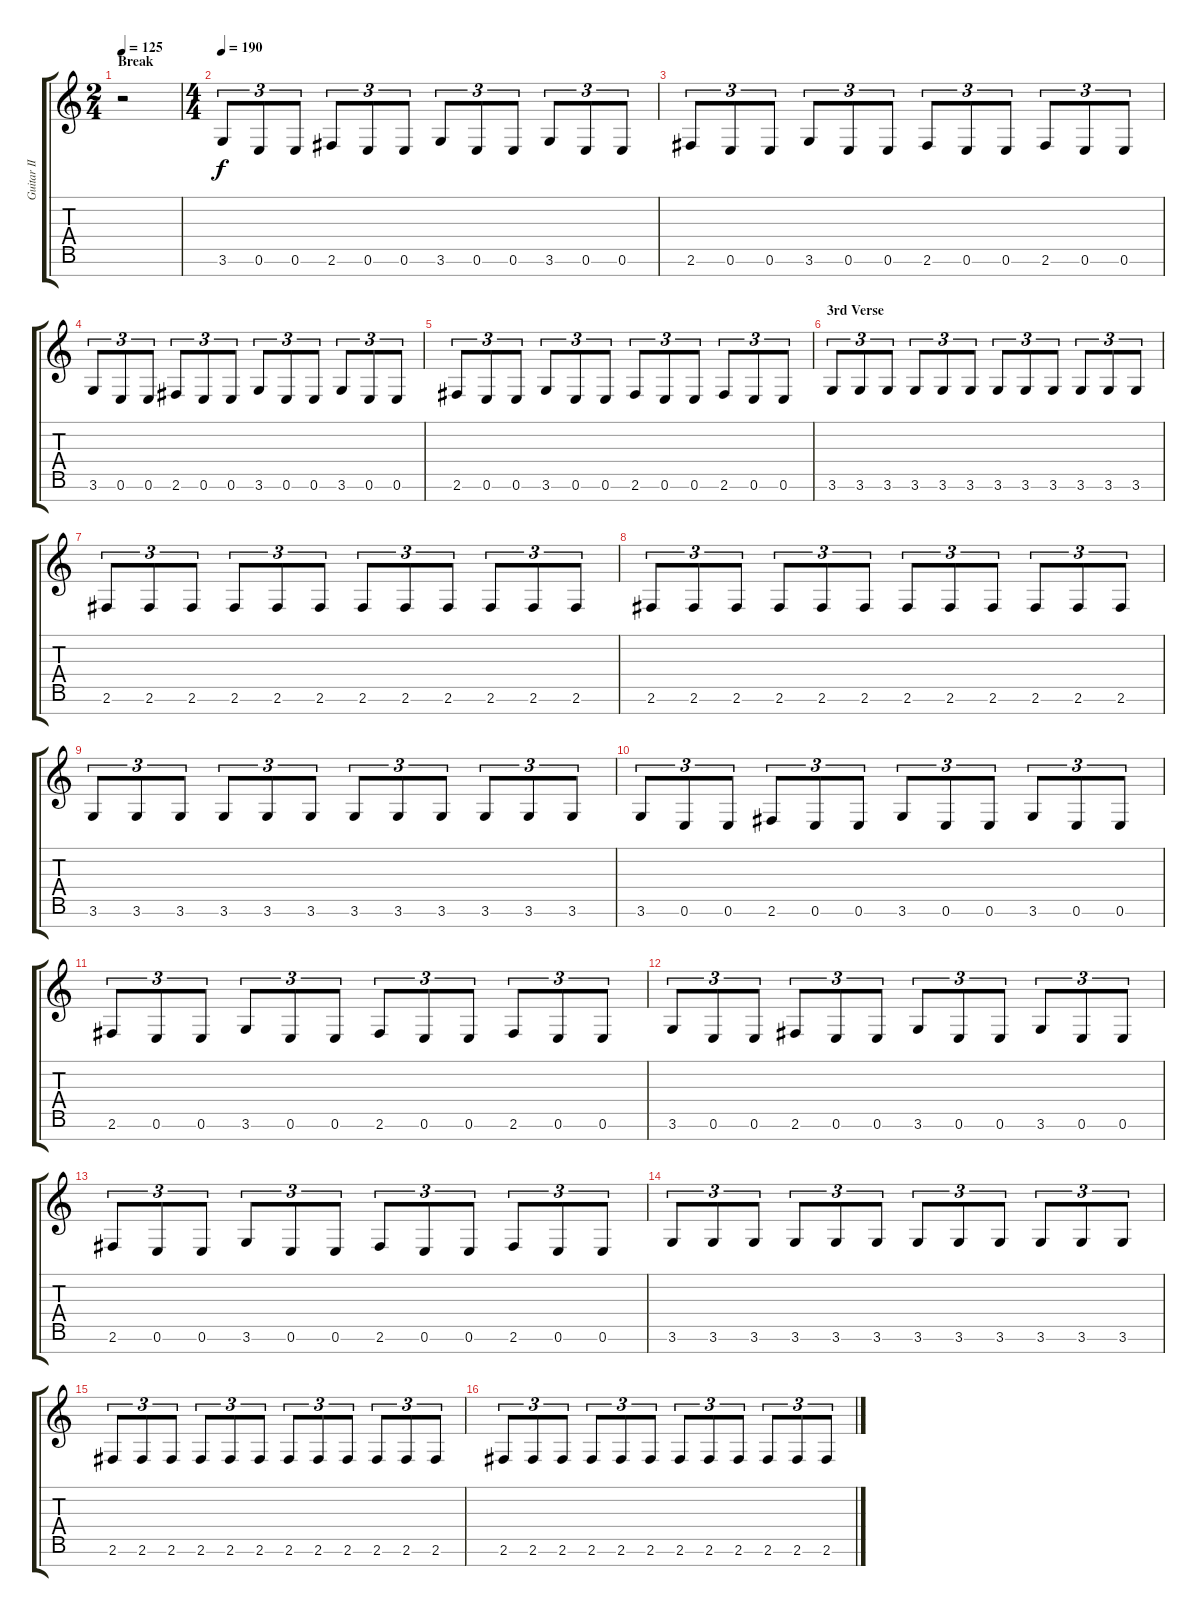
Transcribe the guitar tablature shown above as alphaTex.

\track ("Guitar II" "Guitar II") {instrument distortionguitar}
\staff {score tabs}
\tuning (E4 B3 G3 D3 A2 E2 B1) {hide}
\ts (2 4)
\section ("" "Break")
\tempo 125
\clef g2
\ks c
r.2{dy f} |
\ts (4 4)
\tempo 190
3.6.8{tu (3 2)} 0.6.8{tu (3 2)} 0.6.8{tu (3 2)} 2.6.8{tu (3 2)} 0.6.8{tu (3 2)} 0.6.8{tu (3 2)} 3.6.8{tu (3 2)} 0.6.8{tu (3 2)} 0.6.8{tu (3 2)} 3.6.8{tu (3 2)} 0.6.8{tu (3 2)} 0.6.8{tu (3 2)} |
2.6.8{tu (3 2)} 0.6.8{tu (3 2)} 0.6.8{tu (3 2)} 3.6.8{tu (3 2)} 0.6.8{tu (3 2)} 0.6.8{tu (3 2)} 2.6.8{tu (3 2)} 0.6.8{tu (3 2)} 0.6.8{tu (3 2)} 2.6.8{tu (3 2)} 0.6.8{tu (3 2)} 0.6.8{tu (3 2)} |
3.6.8{tu (3 2)} 0.6.8{tu (3 2)} 0.6.8{tu (3 2)} 2.6.8{tu (3 2)} 0.6.8{tu (3 2)} 0.6.8{tu (3 2)} 3.6.8{tu (3 2)} 0.6.8{tu (3 2)} 0.6.8{tu (3 2)} 3.6.8{tu (3 2)} 0.6.8{tu (3 2)} 0.6.8{tu (3 2)} |
2.6.8{tu (3 2)} 0.6.8{tu (3 2)} 0.6.8{tu (3 2)} 3.6.8{tu (3 2)} 0.6.8{tu (3 2)} 0.6.8{tu (3 2)} 2.6.8{tu (3 2)} 0.6.8{tu (3 2)} 0.6.8{tu (3 2)} 2.6.8{tu (3 2)} 0.6.8{tu (3 2)} 0.6.8{tu (3 2)} |
\section ("" "3rd Verse")
3.6.8{tu (3 2)} 3.6.8{tu (3 2)} 3.6.8{tu (3 2)} 3.6.8{tu (3 2)} 3.6.8{tu (3 2)} 3.6.8{tu (3 2)} 3.6.8{tu (3 2)} 3.6.8{tu (3 2)} 3.6.8{tu (3 2)} 3.6.8{tu (3 2)} 3.6.8{tu (3 2)} 3.6.8{tu (3 2)} |
2.6.8{tu (3 2)} 2.6.8{tu (3 2)} 2.6.8{tu (3 2)} 2.6.8{tu (3 2)} 2.6.8{tu (3 2)} 2.6.8{tu (3 2)} 2.6.8{tu (3 2)} 2.6.8{tu (3 2)} 2.6.8{tu (3 2)} 2.6.8{tu (3 2)} 2.6.8{tu (3 2)} 2.6.8{tu (3 2)} |
2.6.8{tu (3 2)} 2.6.8{tu (3 2)} 2.6.8{tu (3 2)} 2.6.8{tu (3 2)} 2.6.8{tu (3 2)} 2.6.8{tu (3 2)} 2.6.8{tu (3 2)} 2.6.8{tu (3 2)} 2.6.8{tu (3 2)} 2.6.8{tu (3 2)} 2.6.8{tu (3 2)} 2.6.8{tu (3 2)} |
3.6.8{tu (3 2)} 3.6.8{tu (3 2)} 3.6.8{tu (3 2)} 3.6.8{tu (3 2)} 3.6.8{tu (3 2)} 3.6.8{tu (3 2)} 3.6.8{tu (3 2)} 3.6.8{tu (3 2)} 3.6.8{tu (3 2)} 3.6.8{tu (3 2)} 3.6.8{tu (3 2)} 3.6.8{tu (3 2)} |
3.6.8{tu (3 2)} 0.6.8{tu (3 2)} 0.6.8{tu (3 2)} 2.6.8{tu (3 2)} 0.6.8{tu (3 2)} 0.6.8{tu (3 2)} 3.6.8{tu (3 2)} 0.6.8{tu (3 2)} 0.6.8{tu (3 2)} 3.6.8{tu (3 2)} 0.6.8{tu (3 2)} 0.6.8{tu (3 2)} |
2.6.8{tu (3 2)} 0.6.8{tu (3 2)} 0.6.8{tu (3 2)} 3.6.8{tu (3 2)} 0.6.8{tu (3 2)} 0.6.8{tu (3 2)} 2.6.8{tu (3 2)} 0.6.8{tu (3 2)} 0.6.8{tu (3 2)} 2.6.8{tu (3 2)} 0.6.8{tu (3 2)} 0.6.8{tu (3 2)} |
3.6.8{tu (3 2)} 0.6.8{tu (3 2)} 0.6.8{tu (3 2)} 2.6.8{tu (3 2)} 0.6.8{tu (3 2)} 0.6.8{tu (3 2)} 3.6.8{tu (3 2)} 0.6.8{tu (3 2)} 0.6.8{tu (3 2)} 3.6.8{tu (3 2)} 0.6.8{tu (3 2)} 0.6.8{tu (3 2)} |
2.6.8{tu (3 2)} 0.6.8{tu (3 2)} 0.6.8{tu (3 2)} 3.6.8{tu (3 2)} 0.6.8{tu (3 2)} 0.6.8{tu (3 2)} 2.6.8{tu (3 2)} 0.6.8{tu (3 2)} 0.6.8{tu (3 2)} 2.6.8{tu (3 2)} 0.6.8{tu (3 2)} 0.6.8{tu (3 2)} |
3.6.8{tu (3 2)} 3.6.8{tu (3 2)} 3.6.8{tu (3 2)} 3.6.8{tu (3 2)} 3.6.8{tu (3 2)} 3.6.8{tu (3 2)} 3.6.8{tu (3 2)} 3.6.8{tu (3 2)} 3.6.8{tu (3 2)} 3.6.8{tu (3 2)} 3.6.8{tu (3 2)} 3.6.8{tu (3 2)} |
2.6.8{tu (3 2)} 2.6.8{tu (3 2)} 2.6.8{tu (3 2)} 2.6.8{tu (3 2)} 2.6.8{tu (3 2)} 2.6.8{tu (3 2)} 2.6.8{tu (3 2)} 2.6.8{tu (3 2)} 2.6.8{tu (3 2)} 2.6.8{tu (3 2)} 2.6.8{tu (3 2)} 2.6.8{tu (3 2)} |
2.6.8{tu (3 2)} 2.6.8{tu (3 2)} 2.6.8{tu (3 2)} 2.6.8{tu (3 2)} 2.6.8{tu (3 2)} 2.6.8{tu (3 2)} 2.6.8{tu (3 2)} 2.6.8{tu (3 2)} 2.6.8{tu (3 2)} 2.6.8{tu (3 2)} 2.6.8{tu (3 2)} 2.6.8{tu (3 2)}
